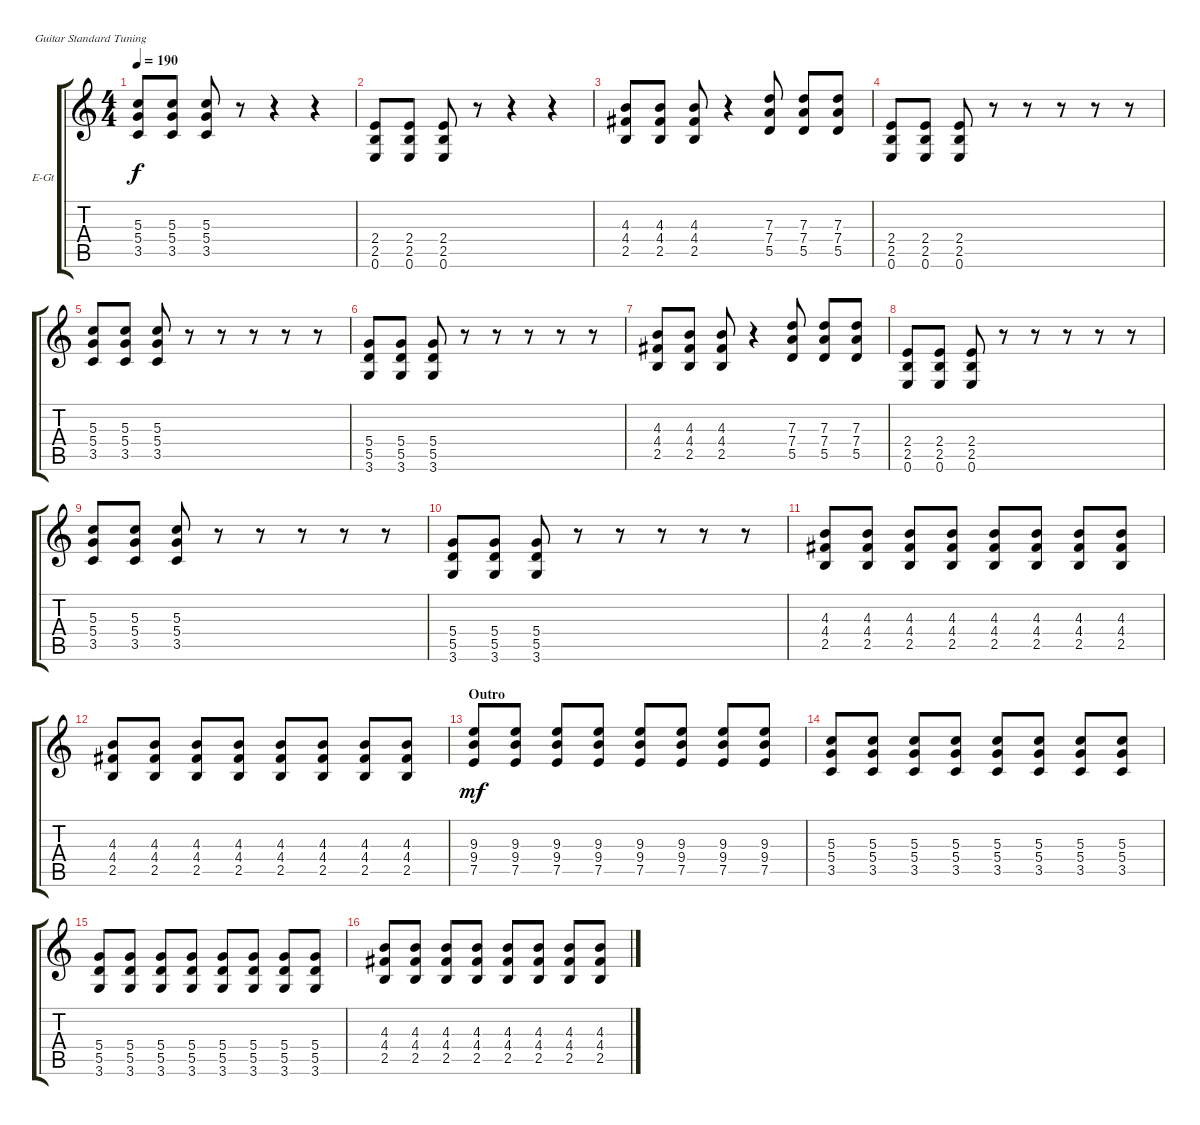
\defaultSystemsLayout 4
\bracketExtendMode groupsimilarinstruments
\firstSystemTrackNameOrientation horizontal
\otherSystemsTrackNameOrientation horizontal
\track ("Rythm Guitar" "E-Gt") {instrument overdrivenguitar}
\staff {score tabs}
\tuning (E4 B3 G3 D3 A2 E2)
\ts (4 4)
\tempo 190
\clef g2
\ks c
(5.3 5.4 3.5).8{dy f} (5.3 5.4 3.5).8 (5.3 5.4 3.5).8 r.8 r.4 r.4 |
(2.4 2.5 0.6).8 (2.4 2.5 0.6).8 (2.4 2.5 0.6).8 r.8 r.4 r.4 |
(4.3 4.4 2.5).8 (4.3 4.4 2.5).8 (4.3 4.4 2.5).8 r.4 (7.3 7.4 5.5).8 (7.3 7.4 5.5).8 (7.3 7.4 5.5).8 |
(2.4 2.5 0.6).8 (2.4 2.5 0.6).8 (2.4 2.5 0.6).8 r.8 r.8 r.8 r.8 r.8 |
(5.3 5.4 3.5).8 (5.3 5.4 3.5).8 (5.3 5.4 3.5).8 r.8 r.8 r.8 r.8 r.8 |
(5.4 5.5 3.6).8 (5.4 5.5 3.6).8 (5.4 5.5 3.6).8 r.8 r.8 r.8 r.8 r.8 |
(4.3 4.4 2.5).8 (4.3 4.4 2.5).8 (4.3 4.4 2.5).8 r.4 (7.3 7.4 5.5).8 (7.3 7.4 5.5).8 (7.3 7.4 5.5).8 |
(2.4 2.5 0.6).8 (2.4 2.5 0.6).8 (2.4 2.5 0.6).8 r.8 r.8 r.8 r.8 r.8 |
(5.3 5.4 3.5).8 (5.3 5.4 3.5).8 (5.3 5.4 3.5).8 r.8 r.8 r.8 r.8 r.8 |
(5.4 5.5 3.6).8 (5.4 5.5 3.6).8 (5.4 5.5 3.6).8 r.8 r.8 r.8 r.8 r.8 |
(4.3 4.4 2.5).8 (4.3 4.4 2.5).8 (4.3 4.4 2.5).8 (4.3 4.4 2.5).8 (4.3 4.4 2.5).8 (4.3 4.4 2.5).8 (4.3 4.4 2.5).8 (4.3 4.4 2.5).8 |
(4.3 4.4 2.5).8 (4.3 4.4 2.5).8 (4.3 4.4 2.5).8 (4.3 4.4 2.5).8 (4.3 4.4 2.5).8 (4.3 4.4 2.5).8 (4.3 4.4 2.5).8 (4.3 4.4 2.5).8 |
\section ("" "Outro")
(7.5 9.4 9.3).8{dy mf} (7.5 9.4 9.3).8 (7.5 9.4 9.3).8 (7.5 9.4 9.3).8 (7.5 9.4 9.3).8 (7.5 9.4 9.3).8 (7.5 9.4 9.3).8 (7.5 9.4 9.3).8 |
(3.5 5.4 5.3).8 (3.5 5.4 5.3).8 (3.5 5.4 5.3).8 (3.5 5.4 5.3).8 (3.5 5.4 5.3).8 (3.5 5.4 5.3).8 (3.5 5.4 5.3).8 (3.5 5.4 5.3).8 |
(3.6 5.5 5.4).8 (3.6 5.5 5.4).8 (3.6 5.5 5.4).8 (3.6 5.5 5.4).8 (3.6 5.5 5.4).8 (3.6 5.5 5.4).8 (3.6 5.5 5.4).8 (3.6 5.5 5.4).8 |
(2.5 4.4 4.3).8 (2.5 4.4 4.3).8 (2.5 4.4 4.3).8 (2.5 4.4 4.3).8 (2.5 4.4 4.3).8 (2.5 4.4 4.3).8 (2.5 4.4 4.3).8 (2.5 4.4 4.3).8
